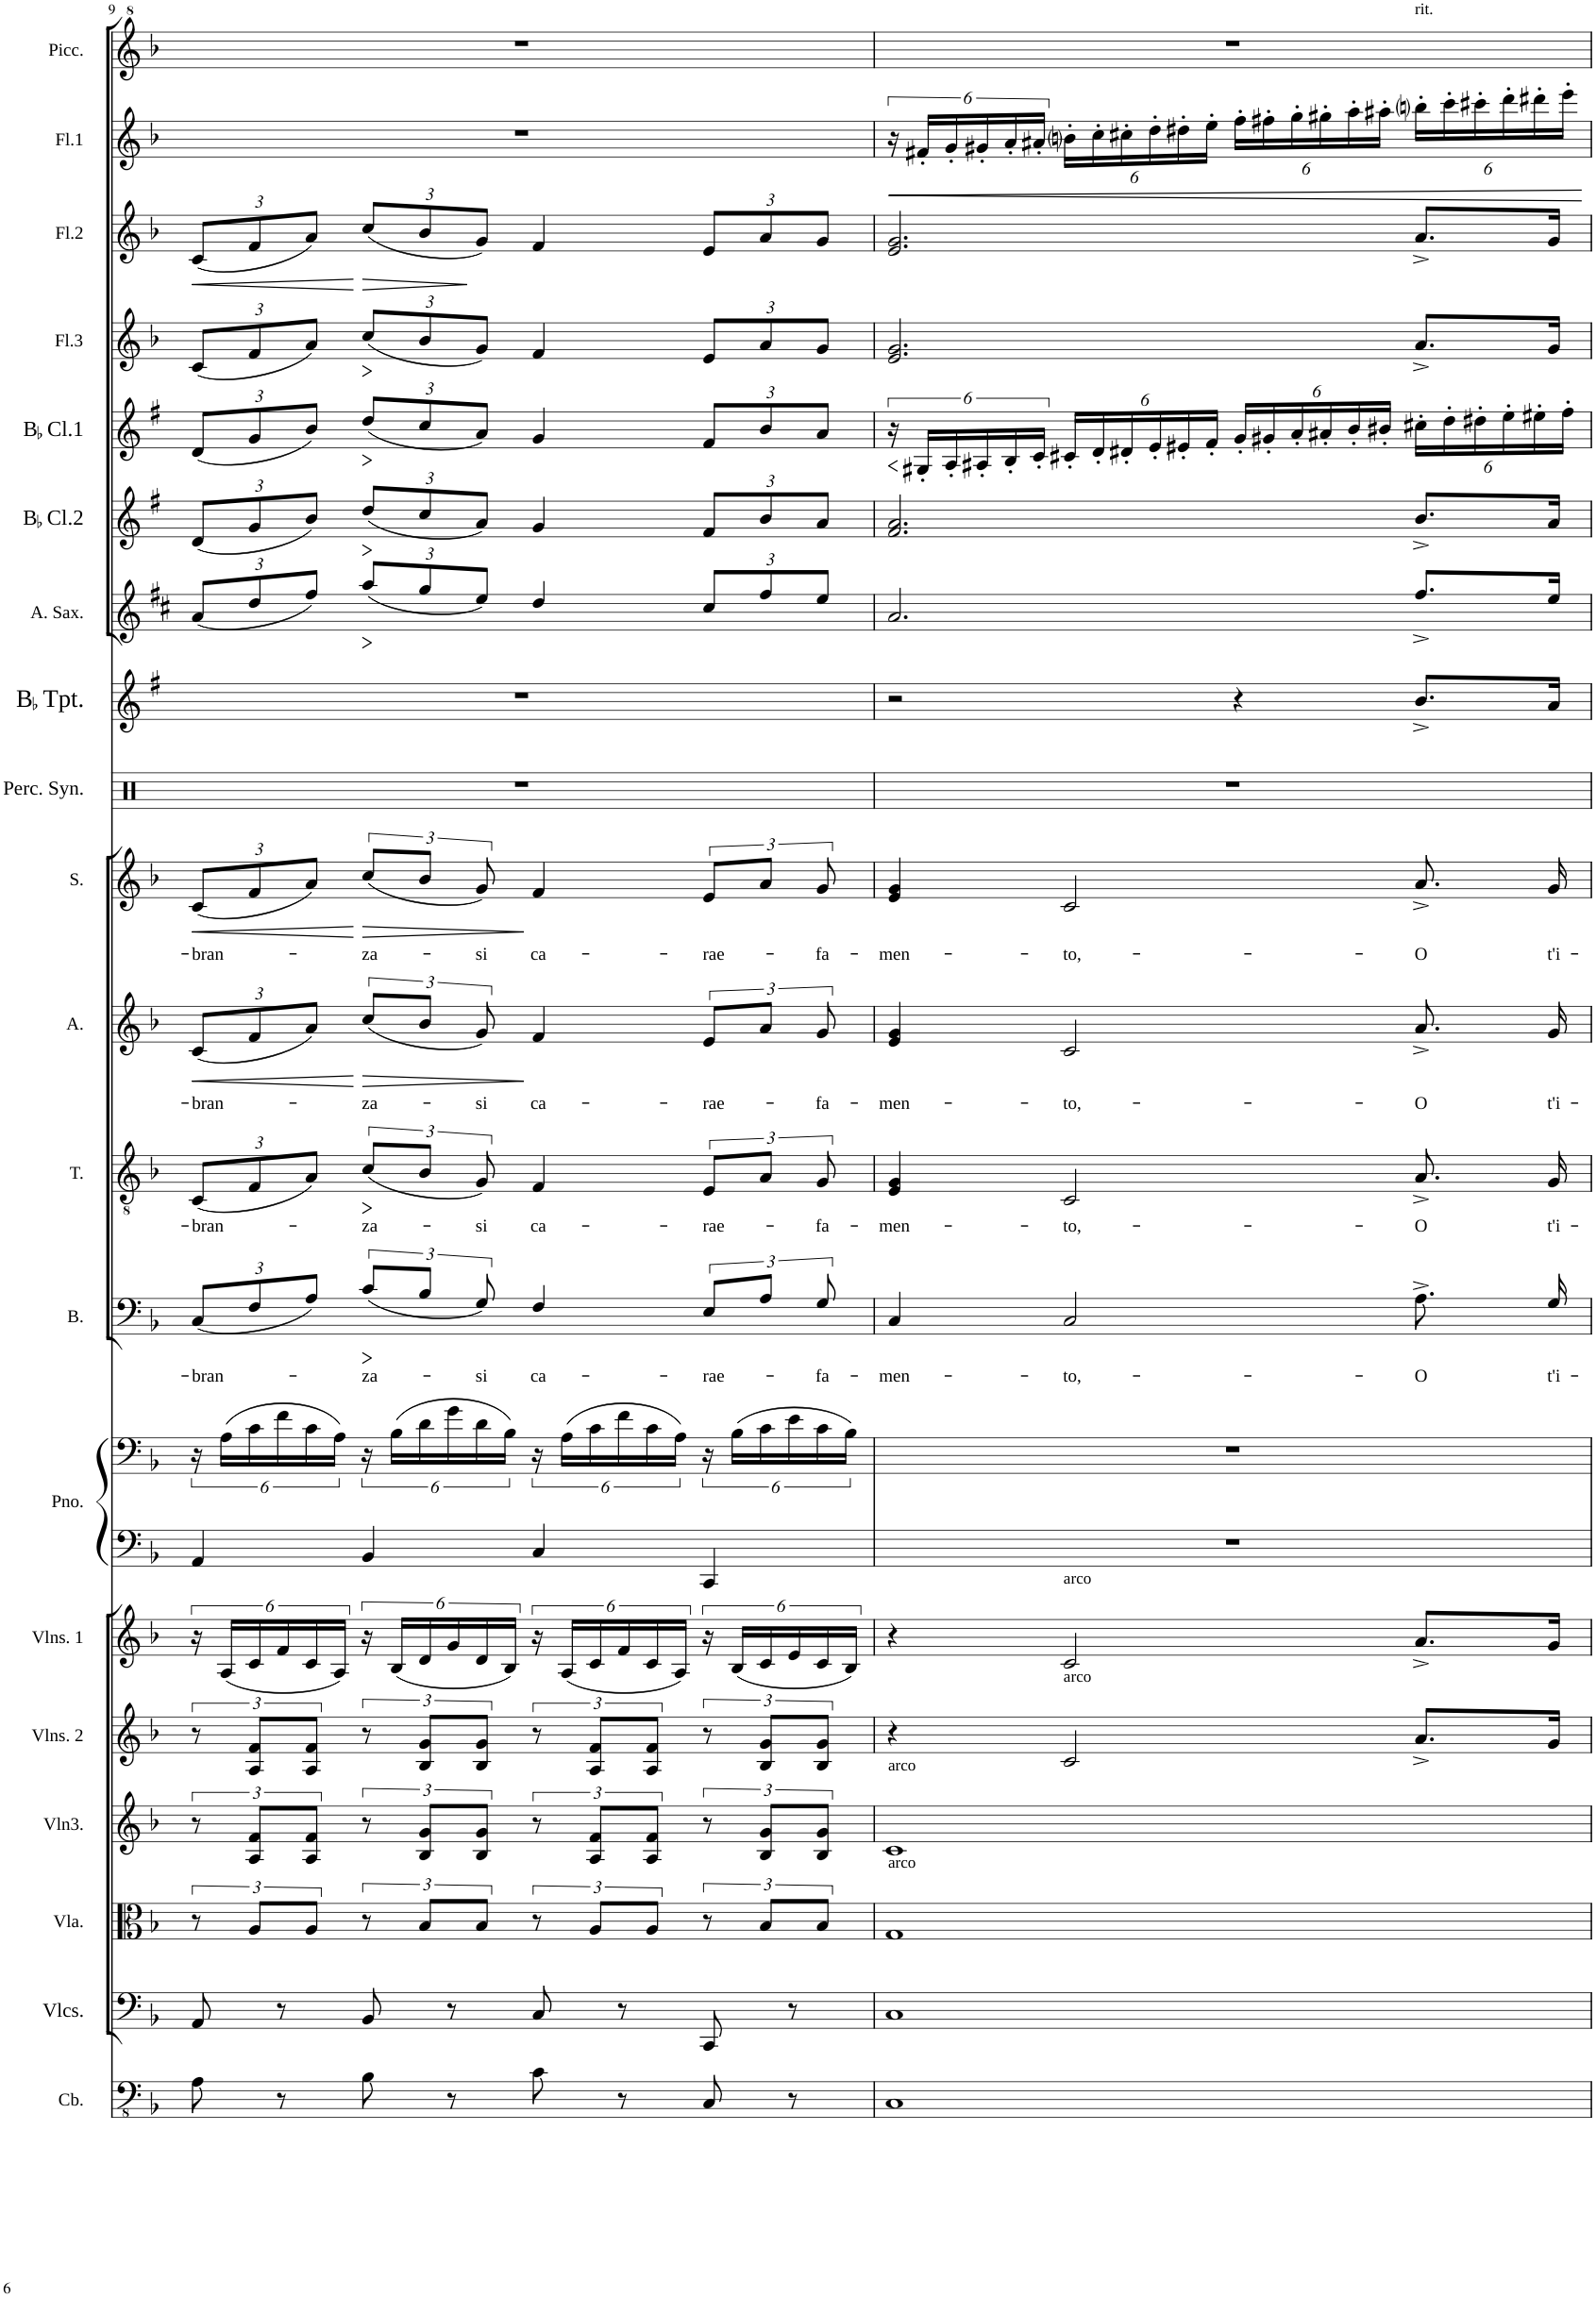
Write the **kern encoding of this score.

**kern	**kern	**kern	**kern	**kern	**kern	**kern	**kern	**kern	**text	**kern	**text	**kern	**text	**kern	**text	**kern	**kern	**kern	**kern	**kern	**kern	**dynam	**kern	**dynam	**kern	**dynam	**kern
*part20	*part19	*part18	*part17	*part16	*part15	*part14	*part14	*part13	*part13	*part12	*part12	*part11	*part11	*part10	*part10	*part9	*part8	*part7	*part6	*part5	*part4	*part4	*part3	*part3	*part2	*part2	*part1
*staff21	*staff20	*staff19	*staff18	*staff17	*staff16	*staff15	*staff14	*staff13	*staff13	*staff12	*staff12	*staff11	*staff11	*staff10	*staff10	*staff9	*staff8	*staff7	*staff6	*staff5	*staff4	*staff4	*staff3	*staff3	*staff2	*staff2	*staff1
*I"Contrabass	*I"Violoncellos	*I"Viola	*I"Violin 3	*I"Violins 2	*I"Violins 1	*I"Piano1	*	*I"Bass	*	*I"Tenor	*	*I"Alto	*	*I"Soprano	*	*I"Percussion Synthesizer	*I"BaccidentalFlat Trumpet	*I"Alto Saxophone	*I"BaccidentalFlat Clarinet2	*I"BaccidentalFlat Clarinet1	*I"Flute3	*	*I"Flute2	*	*I"Flute1	*	*I"Piccolo
*I'Cb.	*I'Vlcs.	*I'Vla.	*I'Vln3.	*I'Vlns. 2	*I'Vlns. 1	*I'Pno.	*	*I'B.	*	*I'T.	*	*I'A.	*	*I'S.	*	*I'Perc. Syn.	*I'BaccidentalFlat Tpt.	*I'A. Sax.	*I'BaccidentalFlat Cl.2	*I'BaccidentalFlat Cl.1	*I'Fl.3	*	*I'Fl.2	*	*I'Fl.1	*	*I'Picc.
!!LO:PB:g=z
*clefFv4	*clefF4	*clefC3	*clefG2	*clefG2	*clefG2	*clefF4	*clefF4	*clefF4	*	*clefGv2	*	*clefG2	*	*clefG2	*	*clefX	*clefG2	*clefG2	*clefG2	*clefG2	*clefG2	*	*clefG2	*	*clefG2	*	*clefG^2
*Trd7c12	*	*	*	*	*	*	*	*	*	*	*	*	*	*	*	*	*Trd1c2	*Trd5c9	*Trd1c2	*Trd1c2	*	*	*	*	*	*	*Trd-7c-12
*k[b-]	*k[b-]	*k[b-]	*k[b-]	*k[b-]	*k[b-]	*k[b-]	*k[b-]	*k[b-]	*	*k[b-]	*	*k[b-]	*	*k[b-]	*	*k[]	*k[f#]	*k[f#c#]	*k[f#]	*k[f#]	*k[b-]	*	*k[b-]	*	*k[b-]	*	*k[b-]
*	*	*	*	*	*	*	*	*Xbrackettup	*	*	*	*	*	*	*	*	*	*	*	*	*	*	*	*	*	*	*
=9	=9	=9	=9	=9	=9	=9	=9	=9	=9	=9	=9	=9	=9	=9	=9	=9	=9	=9	=9	=9	=9	=9	=9	=9	=9	=9	=9
!	!	!	!	!	!	!	!	!	!LO:LY:b	!	!	!	!	!	!	!	!	!	!	!	!	!	!	!	!	!	!
*	*	*	*	*	*	*	*	*	*	*Xbrackettup	*	*	*	*	*	*	*	*	*	*	*	*	*	*	*	*	*
!	!	!	!	!	!	!	!	!	!	!	!LO:LY:b	!	!	!	!	!	!	!	!	!	!	!	!	!	!	!	!
*	*	*	*	*	*	*	*	*	*	*	*	*Xbrackettup	*	*	*	*	*	*	*	*	*	*	*	*	*	*	*
!	!	!	!	!	!	!	!	!	!	!	!	!	!LO:LY:b	!	!	!	!	!	!	!	!	!	!	!	!	!	!
*	*	*	*	*	*	*	*	*	*	*	*	*	*	*Xbrackettup	*	*	*	*	*	*	*	*	*	*	*	*	*
!	!	!	!	!	!	!	!	!	!	!	!	!	!	!	!LO:LY:b	!	!	!	!	!	!	!	!	!	!	!	!
*	*	*	*	*	*	*	*	*	*	*	*	*	*	*	*	*	*	*Xbrackettup	*Xbrackettup	*Xbrackettup	*Xbrackettup	*	*	*	*	*	*
!	!	!	!	!	!	!	!	!	!	!	!	!	!	!	!	!	!	!	!	!	!	!LO:HP:b	!	!	!	!	!
*	*	*	*	*	*	*	*	*	*	*	*	*	*	*	*	*	*	*	*	*	*	*	*Xbrackettup	*	*	*	*
!	!	!	!	!	!	!	!	!	!	!	!	!	!	!	!	!	!	!	!	!	!	!	!	!LO:HP:b	!	!	!
8AA\	8AA/	12r	12r	12r	24r	4AA/	24r	(12C/L	-bran-	(12C/L	-bran-	(12c/L	-bran-	(12c/L	-bran-	1r	1r	(12a/L	(12d/L	(12d/L	(12c/L	<	(12c/L	<	1r	.	1r
.	.	.	.	.	(24A/LL	.	(24A\LL	.	.	.	.	.	.	.	.	.	.	.	.	.	.	.	.	.	.	.	.
.	.	12A/L	12A/ 12f/L	12A/ 12f/L	24c/	.	24c\	12F/	.	12F/	.	12f/	.	12f/	.	.	.	12dd/	12g/	12g/	12f/	.	12f/	.	.	.	.
8r	8r	.	.	.	24f/	.	24f\	.	.	.	.	.	.	.	.	.	.	.	.	.	.	.	.	.	.	.	.
.	.	12A/J	12A/ 12f/J	12A/ 12f/J	24c/	.	24c\	12A/J)	.	12A/J)	.	12a/J)	.	12a/J)	.	.	.	12ff#/J)	12b/J)	12b/J)	12a/J)	.	12a/J)	.	.	.	.
.	.	.	.	.	24A/JJ)	.	24A\JJ)	.	.	.	.	.	.	.	.	.	.	.	.	.	.	.	.	.	.	.	.
*	*	*	*	*	*	*	*	*brackettup	*	*	*	*	*	*	*	*	*	*	*	*	*	*	*	*	*	*	*
!	!	!	!	!	!	!	!	!	!LO:LY:b	!	!	!	!	!	!	!	!	!	!	!	!	!	!	!	!	!	!
*	*	*	*	*	*	*	*	*	*	*brackettup	*	*	*	*	*	*	*	*	*	*	*	*	*	*	*	*	*
!	!	!	!	!	!	!	!	!	!	!	!LO:LY:b	!	!	!	!	!	!	!	!	!	!	!	!	!	!	!	!
*	*	*	*	*	*	*	*	*	*	*	*	*brackettup	*	*	*	*	*	*	*	*	*	*	*	*	*	*	*
!	!	!	!	!	!	!	!	!	!	!	!	!	!LO:LY:b	!	!	!	!	!	!	!	!	!	!	!	!	!	!
*	*	*	*	*	*	*	*	*	*	*	*	*	*	*brackettup	*	*	*	*	*	*	*	*	*	*	*	*	*
!	!	!	!	!	!	!	!	!	!	!	!	!	!	!	!LO:LY:b	!	!	!	!	!	!	!	!	!LO:HP:n=1:b	!	!	!
8BB-\	8BB-/	12r	12r	12r	24r	4BB-/	24r	(12c/L	-za-	(12c/L	-za-	(12cc/L	-za-	(12cc/L	-za-	.	.	(12aa/L	(12dd/L	(12dd/L	(12cc/L	[	(12cc/L	[ >	.	.	.
.	.	.	.	.	(24B-/LL	.	(24B-\LL	.	.	.	.	.	.	.	.	.	.	.	.	.	.	.	.	.	.	.	.
.	.	12B-/L	12B-/ 12g/L	12B-/ 12g/L	24d/	.	24d\	12B-/J	.	12B-/J	.	12b-/J	.	12b-/J	.	.	.	12gg/	12cc/	12cc/	12b-/	.	12b-/	.	.	.	.
8r	8r	.	.	.	24g/	.	24g\	.	.	.	.	.	.	.	.	.	.	.	.	.	.	.	.	.	.	.	.
!	!	!	!	!	!	!	!	!	!LO:LY:b	!	!LO:LY:b	!	!LO:LY:b	!	!LO:LY:b	!	!	!	!	!	!	!	!	!	!	!	!
.	.	12B-/J	12B-/ 12g/J	12B-/ 12g/J	24d/	.	24d\	12G/)	-si	12G/)	-si	12g/)	-si	12g/)	-si	.	.	12ee/J)	12a/J)	12a/J)	12g/J)	.	12g/J)	]	.	.	.
.	.	.	.	.	24B-/JJ)	.	24B-\JJ)	.	.	.	.	.	.	.	.	.	.	.	.	.	.	.	.	.	.	.	.
!	!	!	!	!	!	!	!	!	!LO:LY:b	!	!LO:LY:b	!	!LO:LY:b	!	!LO:LY:b	!	!	!	!	!	!	!	!	!	!	!	!
8C\	8C/	12r	12r	12r	24r	4C/	24r	4F/	ca-	4F/	ca-	4f/	ca-	4f/	ca-	.	.	4dd/	4g/	4g/	4f/	.	4f/	.	.	.	.
.	.	.	.	.	(24A/LL	.	(24A\LL	.	.	.	.	.	.	.	.	.	.	.	.	.	.	.	.	.	.	.	.
.	.	12A/L	12A/ 12f/L	12A/ 12f/L	24c/	.	24c\	.	.	.	.	.	.	.	.	.	.	.	.	.	.	.	.	.	.	.	.
8r	8r	.	.	.	24f/	.	24f\	.	.	.	.	.	.	.	.	.	.	.	.	.	.	.	.	.	.	.	.
.	.	12A/J	12A/ 12f/J	12A/ 12f/J	24c/	.	24c\	.	.	.	.	.	.	.	.	.	.	.	.	.	.	.	.	.	.	.	.
.	.	.	.	.	24A/JJ)	.	24A\JJ)	.	.	.	.	.	.	.	.	.	.	.	.	.	.	.	.	.	.	.	.
!	!	!	!	!	!	!	!	!	!LO:LY:b	!	!LO:LY:b	!	!LO:LY:b	!	!LO:LY:b	!	!	!	!	!	!	!	!	!	!	!	!
8CC/	8CC/	12r	12r	12r	24r	4CC/	24r	12E/L	-rae-	12E/L	-rae-	12e/L	-rae-	12e/L	-rae-	.	.	12cc#/L	12f#/L	12f#/L	12e/L	.	12e/L	.	.	.	.
.	.	.	.	.	(24B-/LL	.	(24B-\LL	.	.	.	.	.	.	.	.	.	.	.	.	.	.	.	.	.	.	.	.
.	.	12B-/L	12B-/ 12g/L	12B-/ 12g/L	24c/	.	24c\	12A/J	.	12A/J	.	12a/J	.	12a/J	.	.	.	12ff#/	12b/	12b/	12a/	.	12a/	.	.	.	.
8r	8r	.	.	.	24e/	.	24e\	.	.	.	.	.	.	.	.	.	.	.	.	.	.	.	.	.	.	.	.
!	!	!	!	!	!	!	!	!	!LO:LY:b	!	!LO:LY:b	!	!LO:LY:b	!	!LO:LY:b	!	!	!	!	!	!	!	!	!	!	!	!
.	.	12B-/J	12B-/ 12g/J	12B-/ 12g/J	24c/	.	24c\	12G/	-fa-	12G/	-fa-	12g/	-fa-	12g/	-fa-	.	.	12ee/J	12a/J	12a/J	12g/J	.	12g/J	.	.	.	.
.	.	.	.	.	24B-/JJ)	.	24B-\JJ)	.	.	.	.	.	.	.	.	.	.	.	.	.	.	.	.	.	.	.	.
=10	=10	=10	=10	=10	=10	=10	=10	=10	=10	=10	=10	=10	=10	=10	=10	=10	=10	=10	=10	=10	=10	=10	=10	=10	=10	=10	=10
!	!	!	!	!	!	!	!	!	!LO:LY:b	!	!LO:LY:b	!	!LO:LY:b	!	!LO:LY:b	!	!	!	!	!	!	!	!	!	!	!	!
*	*	*	*	*	*	*	*	*	*	*	*	*	*	*	*	*	*	*	*	*brackettup	*	*	*	*	*	*	*
!	!	!	!LO:TX:a:t=arco	!	!	!	!	!	!	!	!	!	!	!	!	!	!	!	!	!	!	!	!	!	!	!	!
!	!	!LO:TX:a:t=arco	!	!	!	!	!	!	!	!	!	!	!	!	!	!	!	!	!	!	!	!	!	!	!	!	!
!	!	!	!	!	!	!	!	!	!	!	!	!	!	!	!	!	!	!	!	!	!	!	!	!	!	!LO:HP:b	!
*	*	*	*	*	*	*	*	*	*	*	*	*	*	*	*	*	*	*	*	*	*	*	*	*	*	*	*^
1CC	1C	1G	1c	4r	4r	1r	1r	4C/	men-	4E/ 4G/	men-	4e/ 4g/	men-	4e/ 4g/	men-	1r	2r	2.a/	2.f#/ 2.a/	24r	2.e/ 2.g/	.	2.e/ 2.g/	.	24r	<	1r	2.ryy
.	.	.	.	.	.	.	.	.	.	.	.	.	.	.	.	.	.	.	.	24G#X'/LL	.	.	.	.	24f#X'/LL	.	.	.
.	.	.	.	.	.	.	.	.	.	.	.	.	.	.	.	.	.	.	.	24A'/	.	.	.	.	24g'/	.	.	.
.	.	.	.	.	.	.	.	.	.	.	.	.	.	.	.	.	.	.	.	24A#X'/	.	.	.	.	24g#X'/	.	.	.
.	.	.	.	.	.	.	.	.	.	.	.	.	.	.	.	.	.	.	.	24B'/	.	.	.	.	24a'/	.	.	.
.	.	.	.	.	.	.	.	.	.	.	.	.	.	.	.	.	.	.	.	24c'/JJ	.	.	.	.	24a#X'/JJ	.	.	.
!	!	!	!	!	!	!	!	!	!LO:LY:b	!	!LO:LY:b	!	!LO:LY:b	!	!LO:LY:b	!	!	!	!	!	!	!	!	!	!	!	!	!
*	*	*	*	*	*	*	*	*	*	*	*	*	*	*	*	*	*	*	*	*Xbrackettup	*	*	*	*	*Xbrackettup	*	*	*
!	!	!	!	!	!LO:TX:a:t=arco	!	!	!	!	!	!	!	!	!	!	!	!	!	!	!	!	!	!	!	!	!	!	!
!	!	!	!	!LO:TX:a:t=arco	!	!	!	!	!	!	!	!	!	!	!	!	!	!	!	!	!	!	!	!	!	!	!	!
.	.	.	.	2c/	2c/	.	.	2C/	-to,-	2C/	-to,-	2c/	-to,-	2c/	-to,-	.	.	.	.	24c#X'/LL	.	.	.	.	24bni'\LL	.	.	.
.	.	.	.	.	.	.	.	.	.	.	.	.	.	.	.	.	.	.	.	24d'/	.	.	.	.	24cc'\	.	.	.
.	.	.	.	.	.	.	.	.	.	.	.	.	.	.	.	.	.	.	.	24d#X'/	.	.	.	.	24cc#X'\	.	.	.
.	.	.	.	.	.	.	.	.	.	.	.	.	.	.	.	.	.	.	.	24e'/	.	.	.	.	24dd'\	.	.	.
.	.	.	.	.	.	.	.	.	.	.	.	.	.	.	.	.	.	.	.	24e#X'/	.	.	.	.	24dd#X'\	.	.	.
.	.	.	.	.	.	.	.	.	.	.	.	.	.	.	.	.	.	.	.	24f#'/JJ	.	.	.	.	24ee'\JJ	.	.	.
.	.	.	.	.	.	.	.	.	.	.	.	.	.	.	.	.	4r	.	.	24g'/LL	.	.	.	.	24ff'\LL	.	.	.
.	.	.	.	.	.	.	.	.	.	.	.	.	.	.	.	.	.	.	.	24g#X'/	.	.	.	.	24ff#X'\	.	.	.
.	.	.	.	.	.	.	.	.	.	.	.	.	.	.	.	.	.	.	.	24a'/	.	.	.	.	24gg'\	.	.	.
.	.	.	.	.	.	.	.	.	.	.	.	.	.	.	.	.	.	.	.	24a#X'/	.	.	.	.	24gg#X'\	.	.	.
.	.	.	.	.	.	.	.	.	.	.	.	.	.	.	.	.	.	.	.	24b'/	.	.	.	.	24aa'\	.	.	.
.	.	.	.	.	.	.	.	.	.	.	.	.	.	.	.	.	.	.	.	24b#X'/JJ	.	.	.	.	24aa#X'\JJ	.	.	.
!	!	!	!	!	!	!	!	!	!	!	!	!	!	!	!	!	!	!	!	!	!	!	!	!	!	!	!	!LO:TX:a:t=rit.
!	!	!	!	!	!	!	!	!	!LO:LY:b	!	!LO:LY:b	!	!LO:LY:b	!	!LO:LY:b	!	!	!	!	!	!	!	!	!	!	!	!	!
.	.	.	.	8.a^/L	8.a^/L	.	.	8.A^\	-O	8.A^/	-O	8.a^/	-O	8.a^/	-O	.	8.b^/L	8.ff#^/L	8.b^/L	24cc#X'\LL	8.a^/L	.	8.a^/L	.	24bbni'\LL	.	.	4ryy
.	.	.	.	.	.	.	.	.	.	.	.	.	.	.	.	.	.	.	.	24dd'\	.	.	.	.	24ccc'\	.	.	.
.	.	.	.	.	.	.	.	.	.	.	.	.	.	.	.	.	.	.	.	24dd#X'\	.	.	.	.	24ccc#X'\	.	.	.
.	.	.	.	.	.	.	.	.	.	.	.	.	.	.	.	.	.	.	.	24ee'\	.	.	.	.	24ddd'\	.	.	.
.	.	.	.	.	.	.	.	.	.	.	.	.	.	.	.	.	.	.	.	24ee#X'\	.	.	.	.	24ddd#X'\	.	.	.
!	!	!	!	!	!	!	!	!	!LO:LY:b	!	!LO:LY:b	!	!LO:LY:b	!	!LO:LY:b	!	!	!	!	!	!	!	!	!	!	!	!	!
.	.	.	.	16g/Jk	16g/Jk	.	.	16G/	t'i-	16G/	t'i-	16g/	t'i-	16g/	t'i-	.	16a/Jk	16ee/Jk	16a/Jk	.	16g/Jk	.	16g/Jk	.	.	.	.	.
.	.	.	.	.	.	.	.	.	.	.	.	.	.	.	.	.	.	.	.	24ff#'\JJ	.	.	.	.	24eee'\JJ	.	.	.
.	.	.	.	.	.	.	.	.	.	.	.	.	.	.	.	.	.	.	.	.	.	.	.	.	.	[	.	.
*	*	*	*	*	*	*	*	*	*	*	*	*	*	*	*	*	*	*	*	*	*	*	*	*	*	*	*v	*v
=	=	=	=	=	=	=	=	=	=	=	=	=	=	=	=	=	=	=	=	=	=	=	=	=	=	=	=
*-	*-	*-	*-	*-	*-	*-	*-	*-	*-	*-	*-	*-	*-	*-	*-	*-	*-	*-	*-	*-	*-	*-	*-	*-	*-	*-	*-
